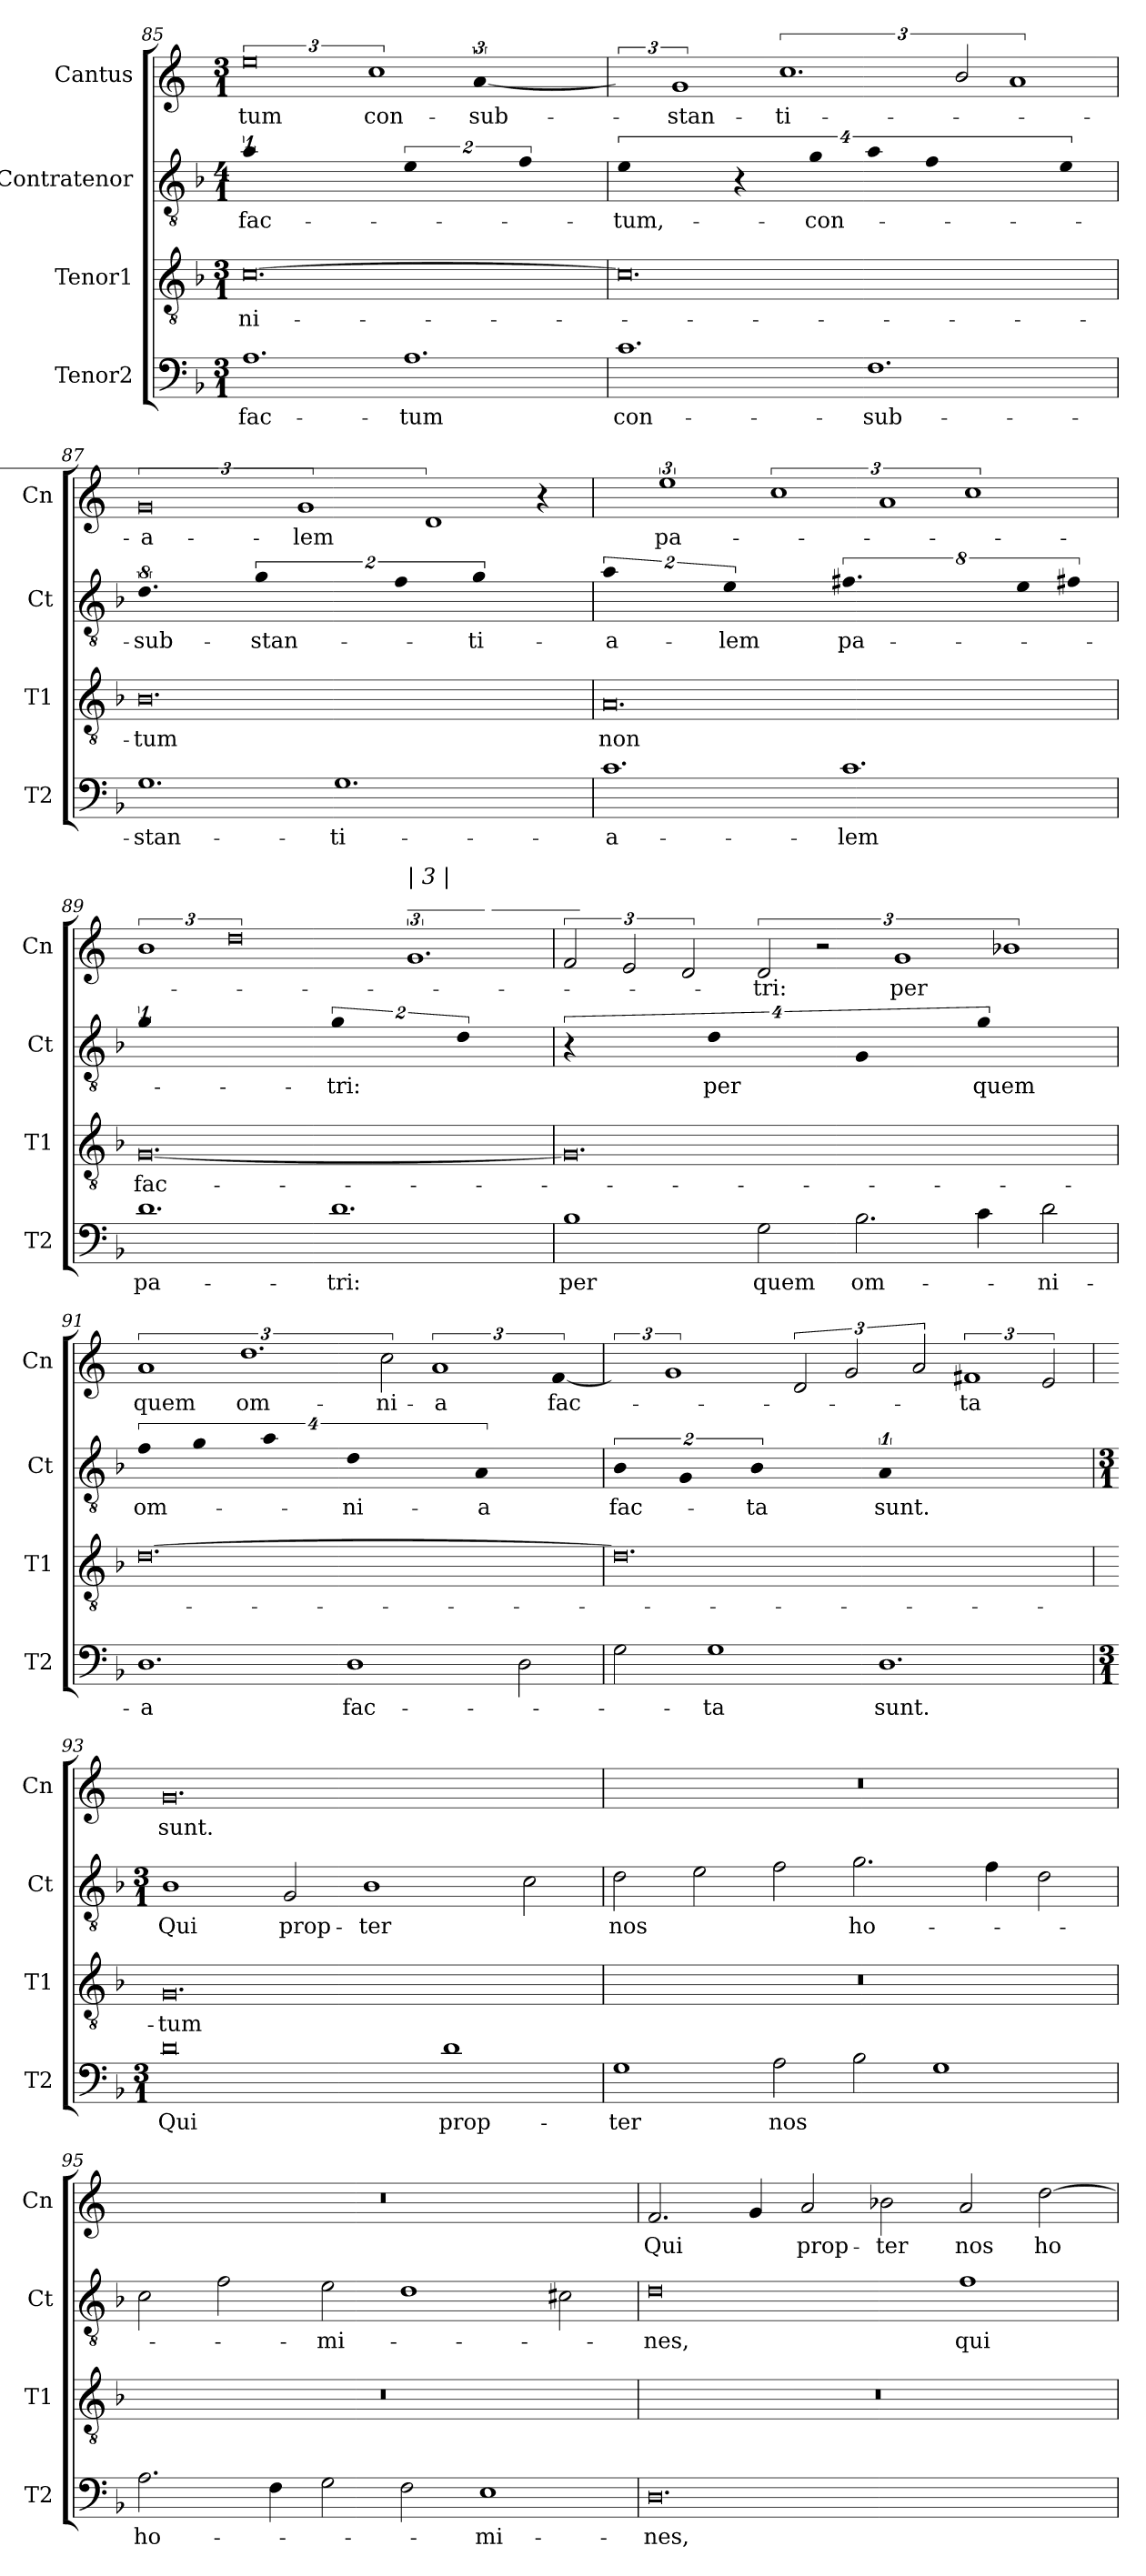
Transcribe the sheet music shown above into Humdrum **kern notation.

**kern	**text	**kern	**text	**kern	**text	**kern	**text
*part4	*part4	*part3	*part3	*part2	*part2	*part1	*part1
*staff4	*staff4	*staff3	*staff3	*staff2	*staff2	*staff1	*staff1
*I"Tenor2	*	*I"Tenor1	*	*I"Contratenor	*	*I"Cantus	*
*I'T2	*	*I'T1	*	*I'Ct	*	*I'Cn	*
*clefF4	*	*clefGv2	*	*clefGv2	*	*clefG2	*
*k[b-]	*	*k[b-]	*	*k[b-]	*	*k[]	*
*M3/1	*	*M3/1	*	*M4/1	*	*M3/1	*
=85	=85	=85	=85	=85	=85	=85	=85
!	!	!	!	!LO:N:vis=0	!	!	!
1.A	fac-	[0.c	-ni-	2%3a	fac-	3%4ee/	-tum
.	.	.	.	.	.	3%2cc/	con-
!	!	!	!	!LO:N:vis=1	!	!	!
1.A	-tum	.	.	4%3e	.	.	.
!	!	!	!	!	!	!LO:N:vis=0	!
.	.	.	.	.	.	[3%2.a	-sub-
!	!	!	!	!LO:N:vis=1	!	!	!
.	.	.	.	4%3f	.	.	.
=86	=86	=86	=86	=86	=86	=86	=86
!	!	!	!	!LO:N:vis=1	!	!	!
1.c	con-	0.c]	.	4%3e	-tum,-	3a/yy]	.
.	.	.	.	.	.	3%2g	-stan-
!	!	!	!	!LO:N:vis=2	!	!	!
.	.	.	.	8%3r	.	.	.
.	.	.	.	.	.	3%2.cc/	-ti-
!	!	!	!	!LO:N:vis=2	!	!	!
.	.	.	.	8%3g\	-con-	.	.
!	!	!	!	!LO:N:vis=2	!	!	!
1.F	-sub-	.	.	8%3a\	.	.	.
!	!	!	!	!LO:N:vis=1	!	!	!
.	.	.	.	4%3f	.	.	.
.	.	.	.	.	.	3b/	.
.	.	.	.	.	.	3%2a/	.
!	!	!	!	!LO:N:vis=2	!	!	!
.	.	.	.	8%3e\	.	.	.
=87	=87	=87	=87	=87	=87	=87	=87
!	!	!	!	!LO:N:vis=1.	!	!	!
1.G	-stan-	0.B-	-tum	8%9d	-sub-	3%4g	-a-
!	!	!	!	!LO:N:vis=1	!	!	!
.	.	.	.	4%3g	-stan-	.	.
.	.	.	.	.	.	3%2g	-lem
1.G	-ti-	.	.	.	.	.	.
!	!	!	!	!LO:N:vis=2	!	!	!
.	.	.	.	8%3f\	.	.	.
.	.	.	.	.	.	3%2d	.
!	!	!	!	!LO:N:vis=1	!	!	!
.	.	.	.	4%3g	-ti-	.	.
!	!	!	!	!	!	!LO:N:vis=1	!
.	.	.	.	.	.	3r	.
=88	=88	=88	=88	=88	=88	=88	=88
!	!	!	!	!LO:N:vis=1	!	!	!
1.c	-a-	0.A	non	4%3a	-a-	3ryy	.
.	.	.	.	.	.	3%2ee	pa-
!	!	!	!	!LO:N:vis=1	!	!	!
.	.	.	.	4%3e	-lem	.	.
.	.	.	.	.	.	3%2cc/	.
!	!	!	!	!LO:N:vis=1.	!	!	!
1.c	-lem	.	.	8%9f#X	pa-	.	.
.	.	.	.	.	.	3%2a/	.
.	.	.	.	.	.	3%2cc/	.
!	!	!	!	!LO:N:vis=4	!	!	!
.	.	.	.	16%3e\	.	.	.
!	!	!	!	!LO:N:vis=4	!	!	!
.	.	.	.	16%3f#X\	.	.	.
=89	=89	=89	=89	=89	=89	=89	=89
!	!	!	!	!LO:N:vis=0	!	!	!
1.d	pa-	[0.G	fac-	2%3g	.	3%2b/	.
.	.	.	.	.	.	3%4dd/	.
!	!	!	!	!LO:N:vis=1	!	!	!
1.d	-tri:	.	.	4%3g	-tri:	.	.
!	!	!	!	!	!	!LO:TX:a:t=_______    ________	!
!	!	!	!	!	!	!LO:TX:a:i:t=|             3               |	!
.	.	.	.	.	.	3%2.g	.
!	!	!	!	!LO:N:vis=1	!	!	!
.	.	.	.	4%3d	.	.	.
=90	=90	=90	=90	=90	=90	=90	=90
!	!	!	!	!LO:N:vis=1	!	!	!
1B-	per	0.G]	.	4%3r	.	3f/	.
.	.	.	.	.	.	3e/	.
.	.	.	.	.	.	3d/	.
!	!	!	!	!LO:N:vis=1	!	!	!
.	.	.	.	4%3d	per	.	.
2G\	quem	.	.	.	.	3d/	-tri:
.	.	.	.	.	.	3r	.
!	!	!	!	!LO:N:vis=1	!	!	!
2.B-\	om-	.	.	4%3G	.	.	.
.	.	.	.	.	.	3%2g/	per
!	!	!	!	!LO:N:vis=1	!	!	!
4c\	.	.	.	4%3g	quem	.	.
.	.	.	.	.	.	3%2b-X	.
2d\	-ni-	.	.	.	.	.	.
=91	=91	=91	=91	=91	=91	=91	=91
!	!	!	!	!LO:N:vis=2	!	!	!
1.D	-a	[0.d	.	8%3f\	om-	3%2a/	quem
!	!	!	!	!LO:N:vis=2	!	!	!
.	.	.	.	8%3g\	.	.	.
.	.	.	.	.	.	3%2.dd/	om-
!	!	!	!	!LO:N:vis=1	!	!	!
.	.	.	.	4%3a	.	.	.
!	!	!	!	!LO:N:vis=1	!	!	!
1D	fac-	.	.	4%3d	-ni-	.	.
.	.	.	.	.	.	3cc\	-ni-
.	.	.	.	.	.	3%2a	-a
!	!	!	!	!LO:N:vis=1	!	!	!
.	.	.	.	4%3A	-a	.	.
2D\	.	.	.	.	.	.	.
!	!	!	!	!	!	!LO:N:vis=1	!
.	.	.	.	.	.	[3f/	fac-
=92	=92	=92	=92	=92	=92	=92	=92
!	!	!	!	!LO:N:vis=2	!	!	!
2G\	.	0.d]	.	8%3B-/	fac-	3f/yy]	.
.	.	.	.	.	.	3%2g	.
!	!	!	!	!LO:N:vis=2	!	!	!
.	.	.	.	8%3G/	.	.	.
1G	-ta	.	.	.	.	.	.
!	!	!	!	!LO:N:vis=1	!	!	!
.	.	.	.	4%3B-	-ta	.	.
.	.	.	.	.	.	3d/	.
.	.	.	.	.	.	3g/	.
!	!	!	!	!LO:N:vis=0	!	!	!
1.D	sunt.	.	.	2%3A	sunt.	.	.
.	.	.	.	.	.	3a/	.
.	.	.	.	.	.	3%2f#X	-ta
.	.	.	.	.	.	3e/	.
=93	=93	=93	=93	=93	=93	=93	=93
*M3/1	*	*	*	*M3/1	*	*	*
0d	Qui	0.G	-tum	1B-	Qui	0.g	sunt.
.	.	.	.	2G/	prop-	.	.
.	.	.	.	1B-	-ter	.	.
1d	prop-	.	.	.	.	.	.
.	.	.	.	2c\	.	.	.
=94	=94	=94	=94	=94	=94	=94	=94
1G	-ter	0.r	.	2d\	nos	0.r	.
.	.	.	.	2e\	.	.	.
2A\	nos	.	.	2f\	.	.	.
2B-\	.	.	.	2.g\	ho-	.	.
1G	.	.	.	.	.	.	.
.	.	.	.	4f\	.	.	.
.	.	.	.	2d\	.	.	.
=95	=95	=95	=95	=95	=95	=95	=95
2.A\	ho-	0.r	.	2c\	.	0.r	.
.	.	.	.	2f\	.	.	.
4F\	.	.	.	.	.	.	.
2G\	.	.	.	2e\	-mi-	.	.
2F\	.	.	.	1d	.	.	.
1E	-mi-	.	.	.	.	.	.
.	.	.	.	2c#X\	.	.	.
=96	=96	=96	=96	=96	=96	=96	=96
0.D	-nes,	0.r	.	0d	-nes,	2.f/	Qui
.	.	.	.	.	.	4g/	.
.	.	.	.	.	.	2a/	prop-
.	.	.	.	.	.	2b-X\	-ter
.	.	.	.	1f	qui	2a/	nos
.	.	.	.	.	.	[2dd\	ho-
=	=	=	=	=	=	=	=
*-	*-	*-	*-	*-	*-	*-	*-
